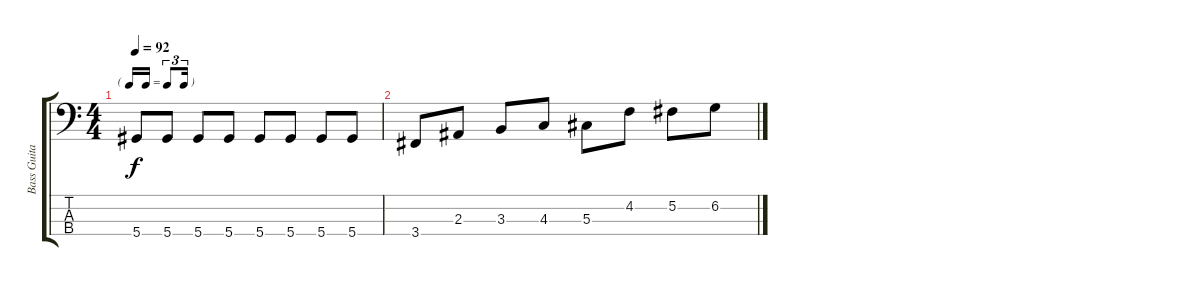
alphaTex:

\track ("Bass Guitar" "Bass Guita") {instrument electricbasspick}
\staff {score tabs}
\tuning (Gb2 Db2 Ab1 Eb1) {hide}
\ts (4 4)
\tf triplet16th
\tempo 92
\clef f4
\ks c
5.4.8{dy f} 5.4.8 5.4.8 5.4.8 5.4.8 5.4.8 5.4.8 5.4.8 |
3.4.8 2.3.8 3.3.8 4.3.8 5.3.8 4.2.8 5.2.8 6.2.8
